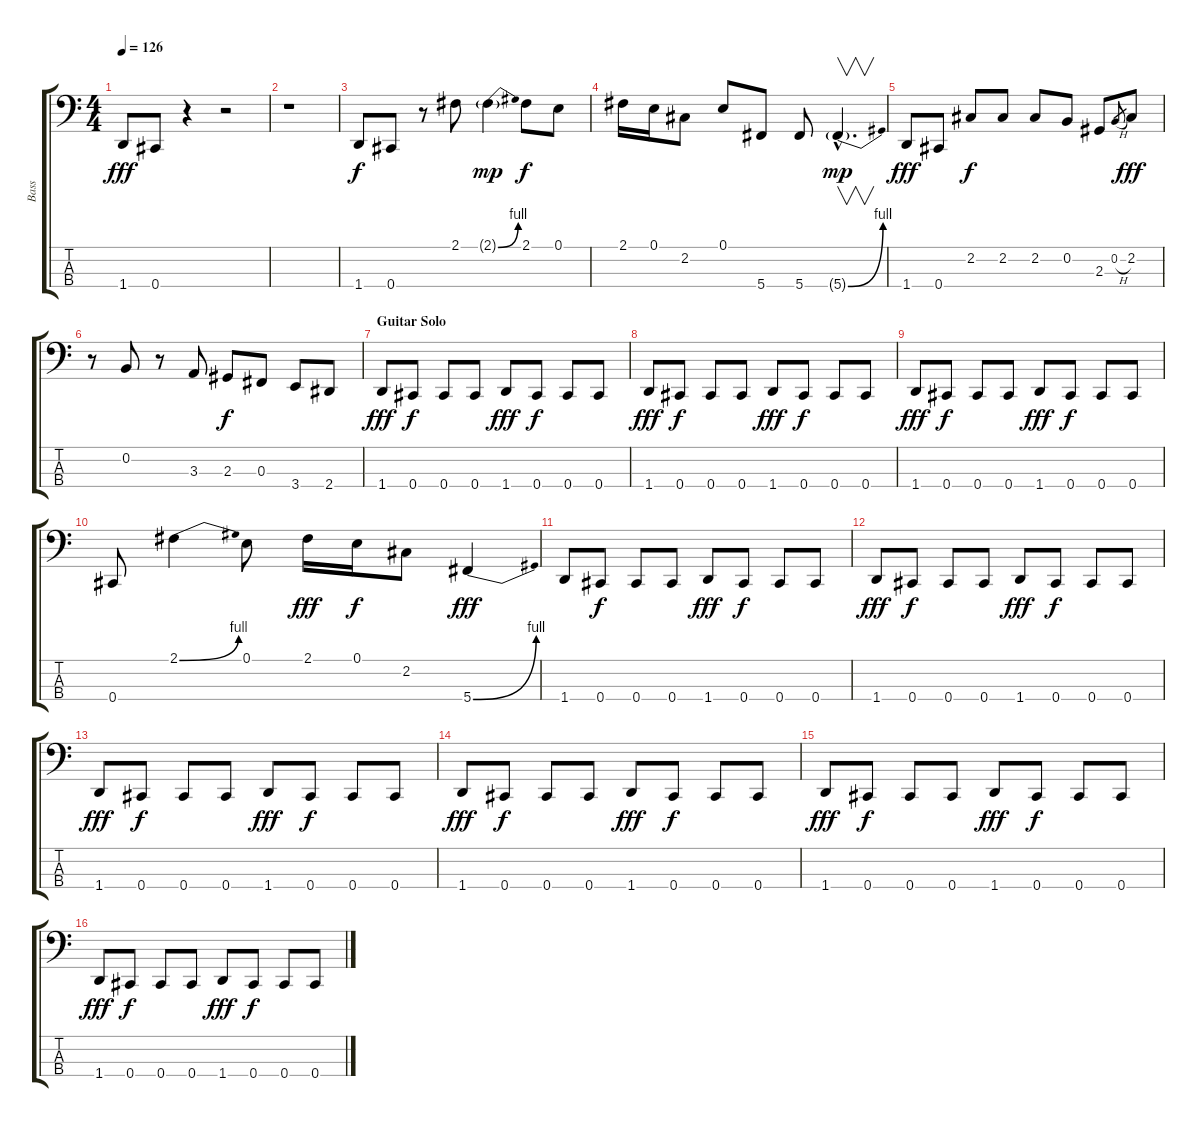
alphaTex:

\track ("Bass" "Bass") {instrument electricbasspick}
\staff {score tabs}
\tuning (E2 B1 Gb1 Db1) {hide}
\ts (4 4)
\tempo 126
\clef f4
\ks c
1.4.8{dy fff} 0.4.8 r.4 r.2 |
r.1 |
1.4.8{dy f} 0.4.8 r.8 2.1.8 2.1{be (bend 0 0 60 4) g}.4{dy mp} 2.1.8{dy f} 0.1.8 |
2.1.16 0.1.16 2.2.8 0.1.8 5.4.8 5.4.8 5.4{be (bend 0 0 60 4) g hac}.4{v d dy mp} |
1.4.8{dy fff} 0.4.8 2.2.8{dy f} 2.2.8 2.2.8 0.2.8 2.3.8 0.2{h}.8{gr} 2.2.8{dy fff} |
r.8 0.2.8 r.8 3.3.8 2.3.8{dy f} 0.3.8 3.4.8 2.4.8 |
\section ("" "Guitar Solo")
1.4.8{dy fff} 0.4.8{dy f} 0.4.8 0.4.8 1.4.8{dy fff} 0.4.8{dy f} 0.4.8 0.4.8 |
1.4.8{dy fff} 0.4.8{dy f} 0.4.8 0.4.8 1.4.8{dy fff} 0.4.8{dy f} 0.4.8 0.4.8 |
1.4.8{dy fff} 0.4.8{dy f} 0.4.8 0.4.8 1.4.8{dy fff} 0.4.8{dy f} 0.4.8 0.4.8 |
0.4.8 2.1{be (bend 0 0 60 4)}.4 0.1.8 2.1.16{dy fff} 0.1.16{dy f} 2.2.8 5.4{be (bend 0 0 60 4)}.4{dy fff} |
1.4.8 0.4.8{dy f} 0.4.8 0.4.8 1.4.8{dy fff} 0.4.8{dy f} 0.4.8 0.4.8 |
1.4.8{dy fff} 0.4.8{dy f} 0.4.8 0.4.8 1.4.8{dy fff} 0.4.8{dy f} 0.4.8 0.4.8 |
1.4.8{dy fff} 0.4.8{dy f} 0.4.8 0.4.8 1.4.8{dy fff} 0.4.8{dy f} 0.4.8 0.4.8 |
1.4.8{dy fff} 0.4.8{dy f} 0.4.8 0.4.8 1.4.8{dy fff} 0.4.8{dy f} 0.4.8 0.4.8 |
1.4.8{dy fff} 0.4.8{dy f} 0.4.8 0.4.8 1.4.8{dy fff} 0.4.8{dy f} 0.4.8 0.4.8 |
1.4.8{dy fff} 0.4.8{dy f} 0.4.8 0.4.8 1.4.8{dy fff} 0.4.8{dy f} 0.4.8 0.4.8
